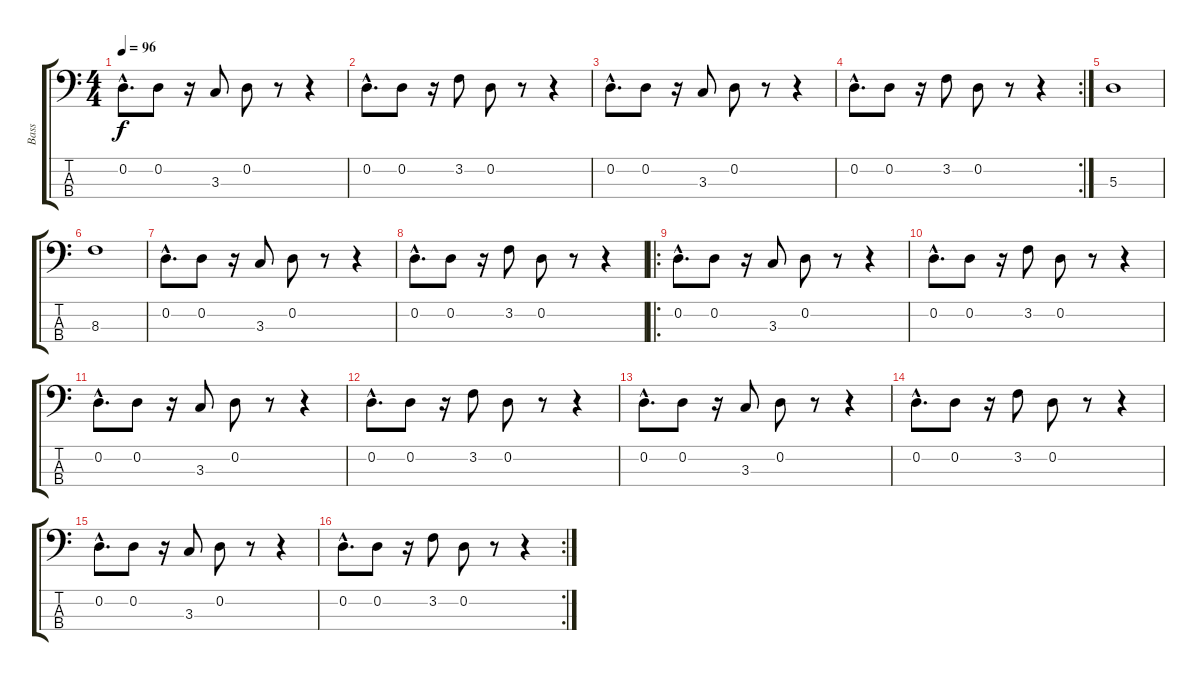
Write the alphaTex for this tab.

\track ("Bass" "Bass") {instrument electricbassfinger}
\staff {score tabs}
\tuning (G2 D2 A1 E1) {hide}
\ts (4 4)
\tempo 96
\clef f4
\ks c
0.2{hac}.8{d dy f} 0.2.8 r.16 3.3.8 0.2.8 r.8 r.4 |
0.2{hac}.8{d} 0.2.8 r.16 3.2.8 0.2.8 r.8 r.4 |
0.2{hac}.8{d} 0.2.8 r.16 3.3.8 0.2.8 r.8 r.4 |
\rc 2
0.2{hac}.8{d} 0.2.8 r.16 3.2.8 0.2.8 r.8 r.4 |
5.3.1 |
8.3.1 |
0.2{hac}.8{d} 0.2.8 r.16 3.3.8 0.2.8 r.8 r.4 |
0.2{hac}.8{d} 0.2.8 r.16 3.2.8 0.2.8 r.8 r.4 |
\ro
0.2{hac}.8{d} 0.2.8 r.16 3.3.8 0.2.8 r.8 r.4 |
0.2{hac}.8{d} 0.2.8 r.16 3.2.8 0.2.8 r.8 r.4 |
0.2{hac}.8{d} 0.2.8 r.16 3.3.8 0.2.8 r.8 r.4 |
0.2{hac}.8{d} 0.2.8 r.16 3.2.8 0.2.8 r.8 r.4 |
0.2{hac}.8{d} 0.2.8 r.16 3.3.8 0.2.8 r.8 r.4 |
0.2{hac}.8{d} 0.2.8 r.16 3.2.8 0.2.8 r.8 r.4 |
0.2{hac}.8{d} 0.2.8 r.16 3.3.8 0.2.8 r.8 r.4 |
\rc 2
0.2{hac}.8{d} 0.2.8 r.16 3.2.8 0.2.8 r.8 r.4
